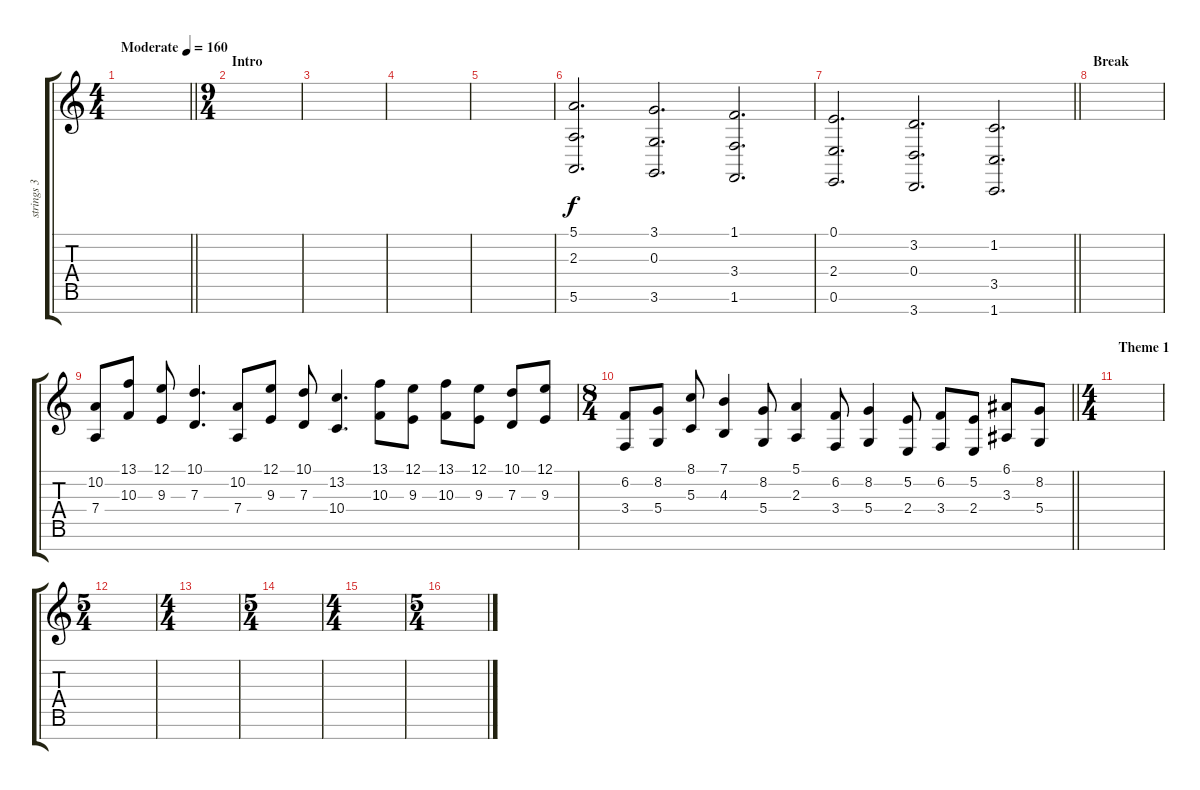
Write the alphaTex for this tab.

\track ("strings 3" "strings 3") {instrument stringensemble1}
\staff {score tabs}
\tuning (E4 B3 G3 D3 A2 E2 B1) {hide}
\ts (4 4)
\tempo (160 "Moderate")
\clef g2
\barLineRight lightlight
\ks c
|
\ts (9 4)
\section ("" "Intro")
|
|
|
|
(5.1 2.3 5.6).2{d} (3.1 0.3 3.6).2{d} (1.1 3.4 1.6).2{d} |
\barLineRight lightlight
(0.1 2.4 0.6).2{d} (3.2 0.4 3.7).2{d} (1.2 3.5 1.7).2{d} |
\section ("" "Break")
|
(10.2 7.4).8 (13.1 10.3).8 (12.1 9.3).8 (10.1 7.3).4{d} (10.2 7.4).8 (12.1 9.3).8 (10.1 7.3).8 (13.2 10.4).4{d} (13.1 10.3).8 (12.1 9.3).8 (13.1 10.3).8 (12.1 9.3).8 (10.1 7.3).8 (12.1 9.3).8 |
\ts (8 4)
\barLineRight lightlight
(6.2 3.4).8 (8.2 5.4).8 (8.1 5.3).8 (7.1 4.3).4 (8.2 5.4).8 (5.1 2.3).4 (6.2 3.4).8 (8.2 5.4).4 (5.2 2.4).8 (6.2 3.4).8 (5.2 2.4).8 (6.1 3.3).8 (8.2 5.4).8 |
\ts (4 4)
\section ("" "Theme 1")
|
\ts (5 4)
|
\ts (4 4)
|
\ts (5 4)
|
\ts (4 4)
|
\ts (5 4)
